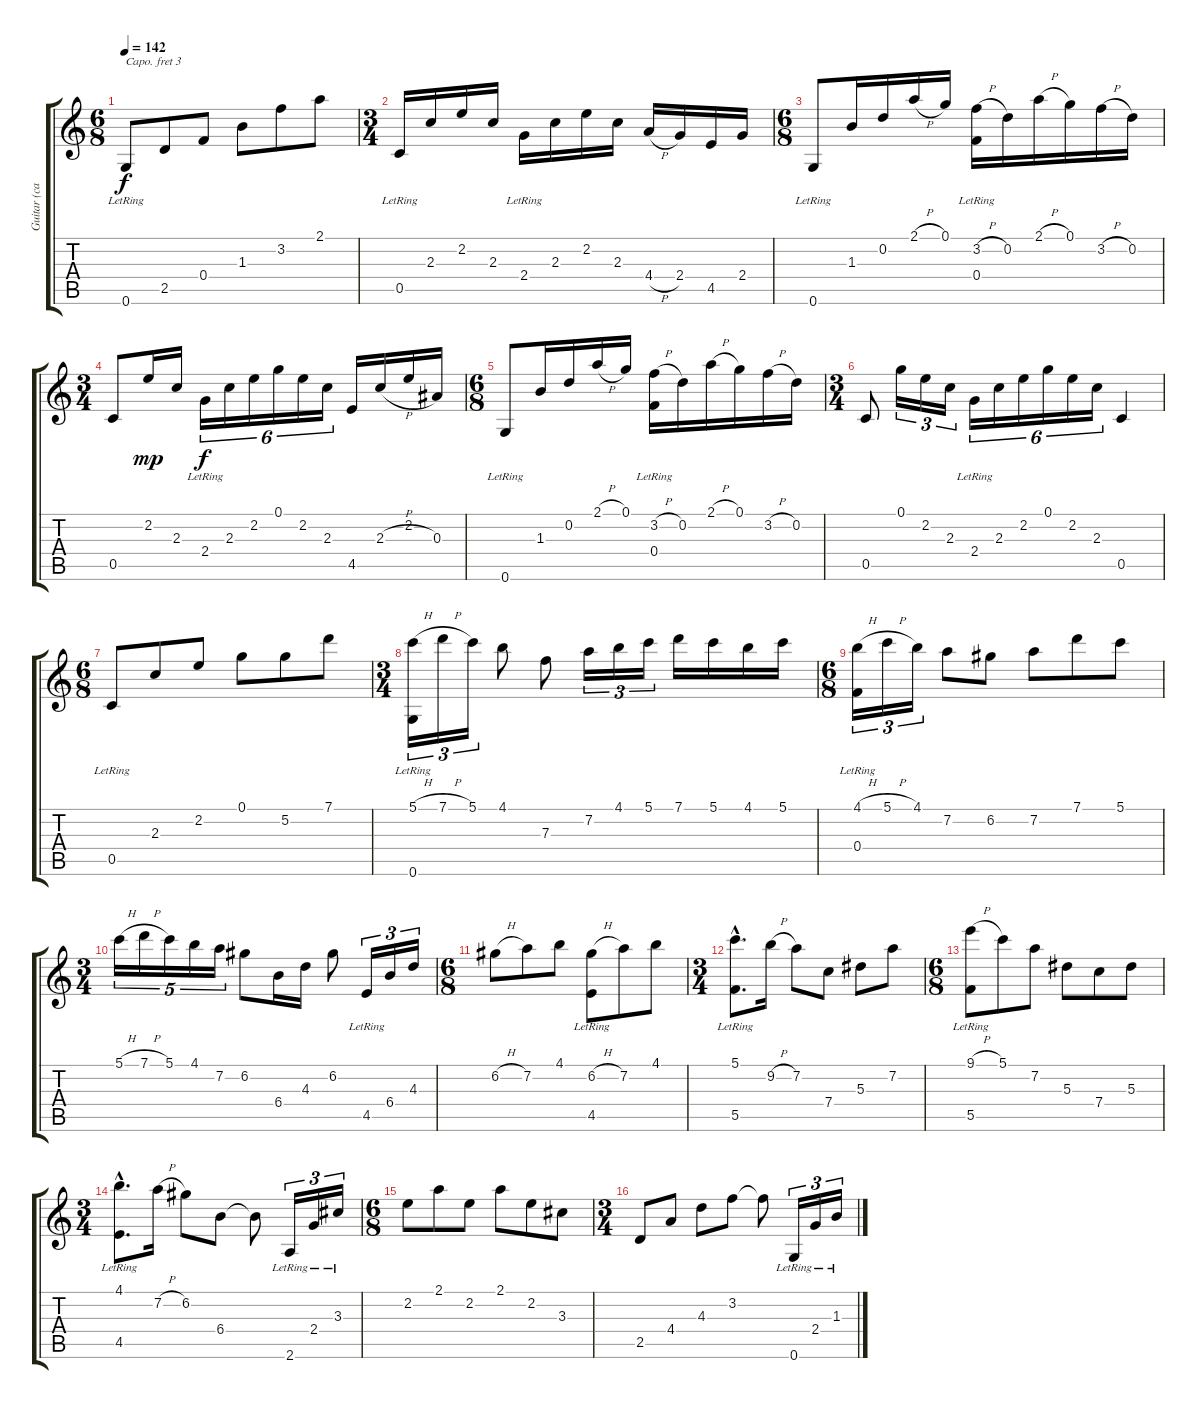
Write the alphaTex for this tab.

\track ("Guitar (capo @ 3)" "Guitar (ca") {instrument acousticguitarnylon}
\staff {score tabs}
\capo 3
\tuning (E4 B3 G3 D3 A2 E2) {hide}
\ts (6 8)
\tempo 142
\clef g2
\ks c
0.6{lr}.8{dy f} 2.5.8 0.4.8 1.3.8 3.2.8 2.1.8 |
\ts (3 4)
0.5{lr}.16 2.3.16 2.2.16 2.3.16 2.4{lr}.16 2.3.16 2.2.16 2.3.16 4.4{h}.16 2.4.16 4.5.16 2.4.16 |
\ts (6 8)
0.6{lr}.8 1.3.16 0.2.16 2.1{h}.16 0.1.16 (3.2{h} 0.4{lr}).16 0.2.16 2.1{h}.16 0.1.16 3.2{h}.16 0.2.16 |
\ts (3 4)
0.5.8 2.2.16{dy mp} 2.3.16 2.4{lr}.16{tu (6 4) dy f} 2.3.16{tu (6 4)} 2.2.16{tu (6 4)} 0.1.16{tu (6 4)} 2.2.16{tu (6 4)} 2.3.16{tu (6 4)} 4.5.16 2.3{h}.16 2.2.16 0.3.16 |
\ts (6 8)
0.6{lr}.8 1.3.16 0.2.16 2.1{h}.16 0.1.16 (3.2{h} 0.4{lr}).16 0.2.16 2.1{h}.16 0.1.16 3.2{h}.16 0.2.16 |
\ts (3 4)
0.5.8 0.1.16{tu (3 2)} 2.2.16{tu (3 2)} 2.3.16{tu (3 2)} 2.4{lr}.16{tu (6 4)} 2.3.16{tu (6 4)} 2.2.16{tu (6 4)} 0.1.16{tu (6 4)} 2.2.16{tu (6 4)} 2.3.16{tu (6 4)} 0.5.4 |
\ts (6 8)
0.5{lr}.8 2.3.8 2.2.8 0.1.8 5.2.8 7.1.8 |
\ts (3 4)
(5.1{h} 0.6{lr}).16{tu (3 2)} 7.1{h}.16{tu (3 2)} 5.1.16{tu (3 2)} 4.1.8 7.3.8 7.2.16{tu (3 2)} 4.1.16{tu (3 2)} 5.1.16{tu (3 2)} 7.1.16 5.1.16 4.1.16 5.1.16 |
\ts (6 8)
(4.1{h} 0.4{lr}).16{tu (3 2)} 5.1{h}.16{tu (3 2)} 4.1.16{tu (3 2)} 7.2.8 6.2.8 7.2.8 7.1.8 5.1.8 |
\ts (3 4)
5.1{h}.16{tu (5 4)} 7.1{h}.16{tu (5 4)} 5.1.16{tu (5 4)} 4.1.16{tu (5 4)} 7.2.16{tu (5 4)} 6.2.8 6.4.16 4.3.16 6.2.8 4.5{lr}.16{tu (3 2)} 6.4{lr}.16{tu (3 2)} 4.3.16{tu (3 2)} |
\ts (6 8)
6.2{h}.8 7.2.8 4.1.8 (6.2{h} 4.5{lr}).8 7.2.8 4.1.8 |
\ts (3 4)
(5.1{hac} 5.5{hac lr}).8{d} 9.2{h}.16 7.2.8 7.4.8 5.3.8 7.2.8 |
\ts (6 8)
(9.1{h} 5.5{lr}).8 5.1.8 7.2.8 5.3.8 7.4.8 5.3.8 |
\ts (3 4)
(4.1{hac} 4.5{hac lr}).8{d} 7.2{h}.16 6.2.8 6.4.8 6.4{t}.8 2.6{lr}.16{tu (3 2)} 2.4{lr}.16{tu (3 2)} 3.3{lr}.16{tu (3 2)} |
\ts (6 8)
2.2.8 2.1.8 2.2.8 2.1.8 2.2.8 3.3.8 |
\ts (3 4)
2.5.8 4.4.8 4.3.8 3.2.8 3.2{t}.8 0.6{lr}.16{tu (3 2)} 2.4{lr}.16{tu (3 2)} 1.3{lr}.16{tu (3 2)}
